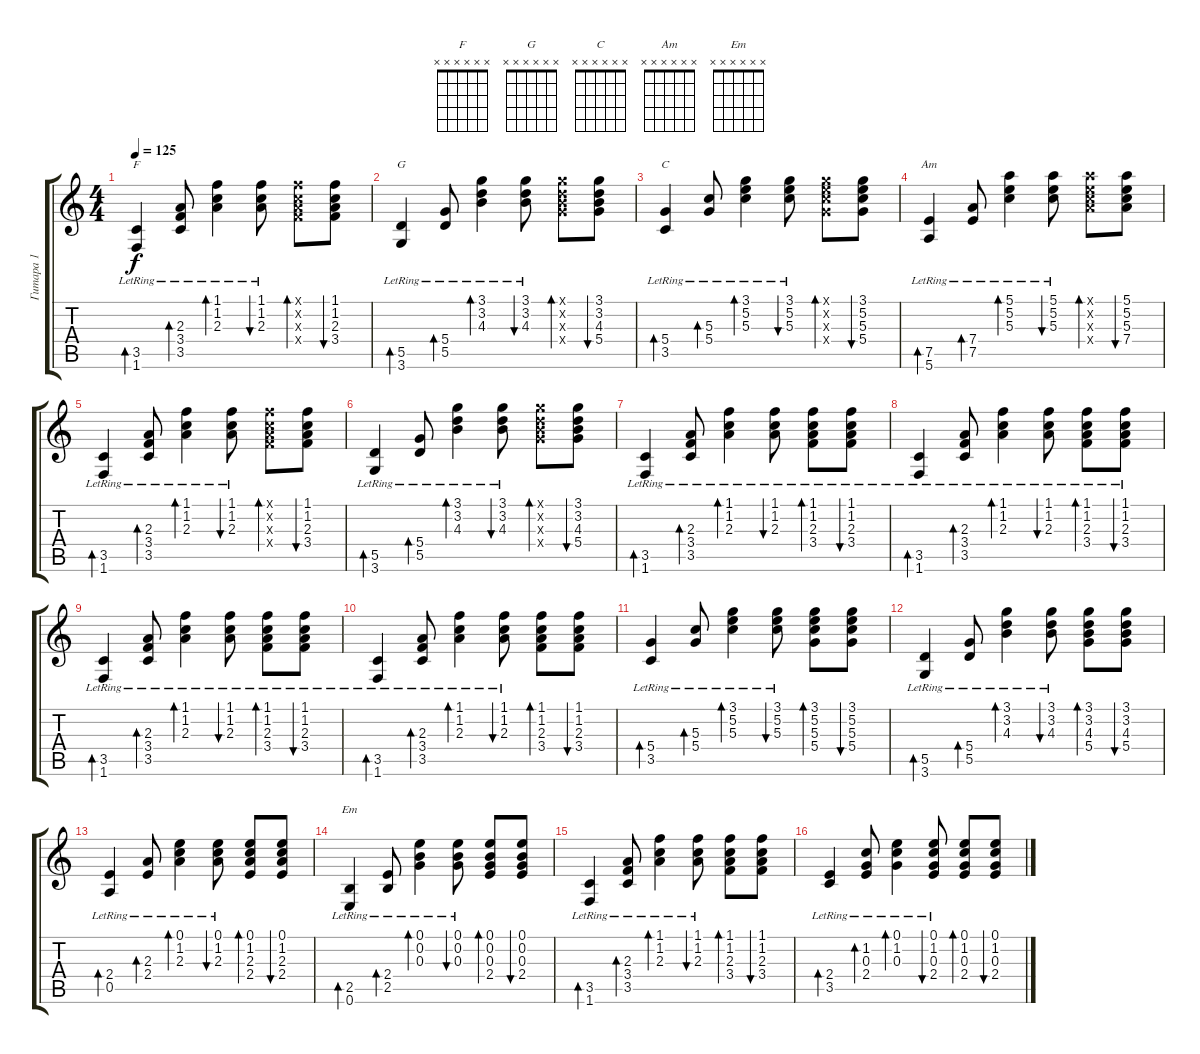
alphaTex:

\track ("Гитара 1" "Гитара 1") {instrument acousticguitarsteel}
\staff {score tabs}
\tuning (E4 B3 G3 D3 A2 E2) {hide}
\chord ("F" x x x x x x)
\chord ("G" x x x x x x)
\chord ("C" x x x x x x)
\chord ("Am" x x x x x x)
\chord ("Em" x x x x x x)
\ts (4 4)
\tempo 125
\clef g2
\ks c
(3.5{lr} 1.6{lr}).4{bd 60 ch "F" dy f} (2.3{lr} 3.4{lr} 3.5{lr}).8{bd 60} (1.1{lr} 1.2{lr} 2.3{lr}).4{bd 60} (1.1{lr} 1.2{lr} 2.3{lr}).8{bu 60} (1.1{x} 1.2{x} 2.3{x} 3.4{x}).8{bd 60} (1.1 1.2 2.3 3.4).8{bu 60} |
(5.5{lr} 3.6{lr}).4{bd 60 ch "G"} (5.4{lr} 5.5{lr}).8{bd 60} (3.1{lr} 3.2{lr} 4.3{lr}).4{bd 60} (3.1{lr} 3.2{lr} 4.3{lr}).8{bu 60} (3.1{x} 3.2{x} 4.3{x} 5.4{x}).8{bd 60} (3.1 3.2 4.3 5.4).8{bu 60} |
(5.4{lr} 3.5{lr}).4{bd 60 ch "C"} (5.3{lr} 5.4{lr}).8{bd 60} (3.1{lr} 5.2{lr} 5.3{lr}).4{bd 60} (3.1{lr} 5.2{lr} 5.3{lr}).8{bu 60} (3.1{x} 5.2{x} 5.3{x} 5.4{x}).8{bd 60} (3.1 5.2 5.3 5.4).8{bu 60} |
(7.5{lr} 5.6{lr}).4{bd 60 ch "Am"} (7.4{lr} 7.5{lr}).8{bd 60} (5.1{lr} 5.2{lr} 5.3{lr}).4{bd 60} (5.1{lr} 5.2{lr} 5.3{lr}).8{bu 60} (5.1{x} 5.2{x} 5.3{x} 7.4{x}).8{bd 60} (5.1 5.2 5.3 7.4).8{bu 60} |
(3.5{lr} 1.6{lr}).4{bd 60} (2.3{lr} 3.4{lr} 3.5{lr}).8{bd 60} (1.1{lr} 1.2{lr} 2.3{lr}).4{bd 60} (1.1{lr} 1.2{lr} 2.3{lr}).8{bu 60} (1.1{x} 1.2{x} 2.3{x} 3.4{x}).8{bd 60} (1.1 1.2 2.3 3.4).8{bu 60} |
(5.5{lr} 3.6{lr}).4{bd 60} (5.4{lr} 5.5{lr}).8{bd 60} (3.1{lr} 3.2{lr} 4.3{lr}).4{bd 60} (3.1{lr} 3.2{lr} 4.3{lr}).8{bu 60} (3.1{x} 3.2{x} 4.3{x} 5.4{x}).8{bd 60} (3.1 3.2 4.3 5.4).8{bu 60} |
(3.5{lr} 1.6{lr}).4{bd 60} (2.3{lr} 3.4{lr} 3.5{lr}).8{bd 60} (1.1{lr} 1.2{lr} 2.3{lr}).4{bd 60} (1.1{lr} 1.2{lr} 2.3{lr}).8{bu 60} (1.1{lr} 1.2{lr} 2.3{lr} 3.4{lr}).8{bd 60} (1.1{lr} 1.2{lr} 2.3{lr} 3.4{lr}).8{bu 60} |
(3.5{lr} 1.6{lr}).4{bd 60} (2.3{lr} 3.4{lr} 3.5{lr}).8{bd 60} (1.1{lr} 1.2{lr} 2.3{lr}).4{bd 60} (1.1{lr} 1.2{lr} 2.3{lr}).8{bu 60} (1.1{lr} 1.2{lr} 2.3{lr} 3.4{lr}).8{bd 60} (1.1{lr} 1.2{lr} 2.3{lr} 3.4{lr}).8{bu 60} |
(3.5{lr} 1.6{lr}).4{bd 60} (2.3{lr} 3.4{lr} 3.5{lr}).8{bd 60} (1.1{lr} 1.2{lr} 2.3{lr}).4{bd 60} (1.1{lr} 1.2{lr} 2.3{lr}).8{bu 60} (1.1{lr} 1.2{lr} 2.3{lr} 3.4{lr}).8{bd 60} (1.1{lr} 1.2{lr} 2.3{lr} 3.4{lr}).8{bu 60} |
(3.5{lr} 1.6{lr}).4{bd 60} (2.3{lr} 3.4{lr} 3.5{lr}).8{bd 60} (1.1{lr} 1.2{lr} 2.3{lr}).4{bd 60} (1.1{lr} 1.2{lr} 2.3{lr}).8{bu 60} (1.1 1.2 2.3 3.4).8{bd 60} (1.1 1.2 2.3 3.4).8{bu 60} |
(5.4{lr} 3.5{lr}).4{bd 60} (5.3{lr} 5.4{lr}).8{bd 60} (3.1{lr} 5.2{lr} 5.3{lr}).4{bd 60} (3.1{lr} 5.2{lr} 5.3{lr}).8{bu 60} (3.1 5.2 5.3 5.4).8{bd 60} (3.1 5.2 5.3 5.4).8{bu 60} |
(5.5{lr} 3.6{lr}).4{bd 60} (5.4{lr} 5.5{lr}).8{bd 60} (3.1{lr} 3.2{lr} 4.3{lr}).4{bd 60} (3.1{lr} 3.2{lr} 4.3{lr}).8{bu 60} (3.1 3.2 4.3 5.4).8{bd 60} (3.1 3.2 4.3 5.4).8{bu 60} |
(2.4 0.5{lr}).4{bd 60} (2.3 2.4{lr}).8{bd 60} (0.1{lr} 1.2{lr} 2.3{lr}).4{bd 60} (0.1{lr} 1.2{lr} 2.3{lr}).8{bu 60} (0.1 1.2 2.3 2.4).8{bd 60} (0.1 1.2 2.3 2.4).8{bu 60} |
(2.5{lr} 0.6{lr}).4{bd 60 ch "Em"} (2.4{lr} 2.5{lr}).8{bd 60} (0.1{lr} 0.2{lr} 0.3{lr}).4{bd 60} (0.1{lr} 0.2{lr} 0.3{lr}).8{bu 60} (0.1 0.2 0.3 2.4).8{bd 60} (0.1 0.2 0.3 2.4).8{bu 60} |
(3.5{lr} 1.6{lr}).4{bd 60} (2.3{lr} 3.4{lr} 3.5{lr}).8{bd 60} (1.1{lr} 1.2{lr} 2.3{lr}).4{bd 60} (1.1{lr} 1.2{lr} 2.3{lr}).8{bu 60} (1.1 1.2 2.3 3.4).8{bd 60} (1.1 1.2 2.3 3.4).8{bu 60} |
(2.4 3.5{lr}).4{bd 60} (1.2 0.3 2.4{lr}).8{bd 60} (0.1{lr} 1.2{lr} 0.3{lr}).4{bd 60} (0.1{lr} 1.2{lr} 0.3{lr} 2.4).8{bu 60} (0.1 1.2 0.3 2.4).8{bd 60} (0.1 1.2 0.3 2.4).8{bu 60}
